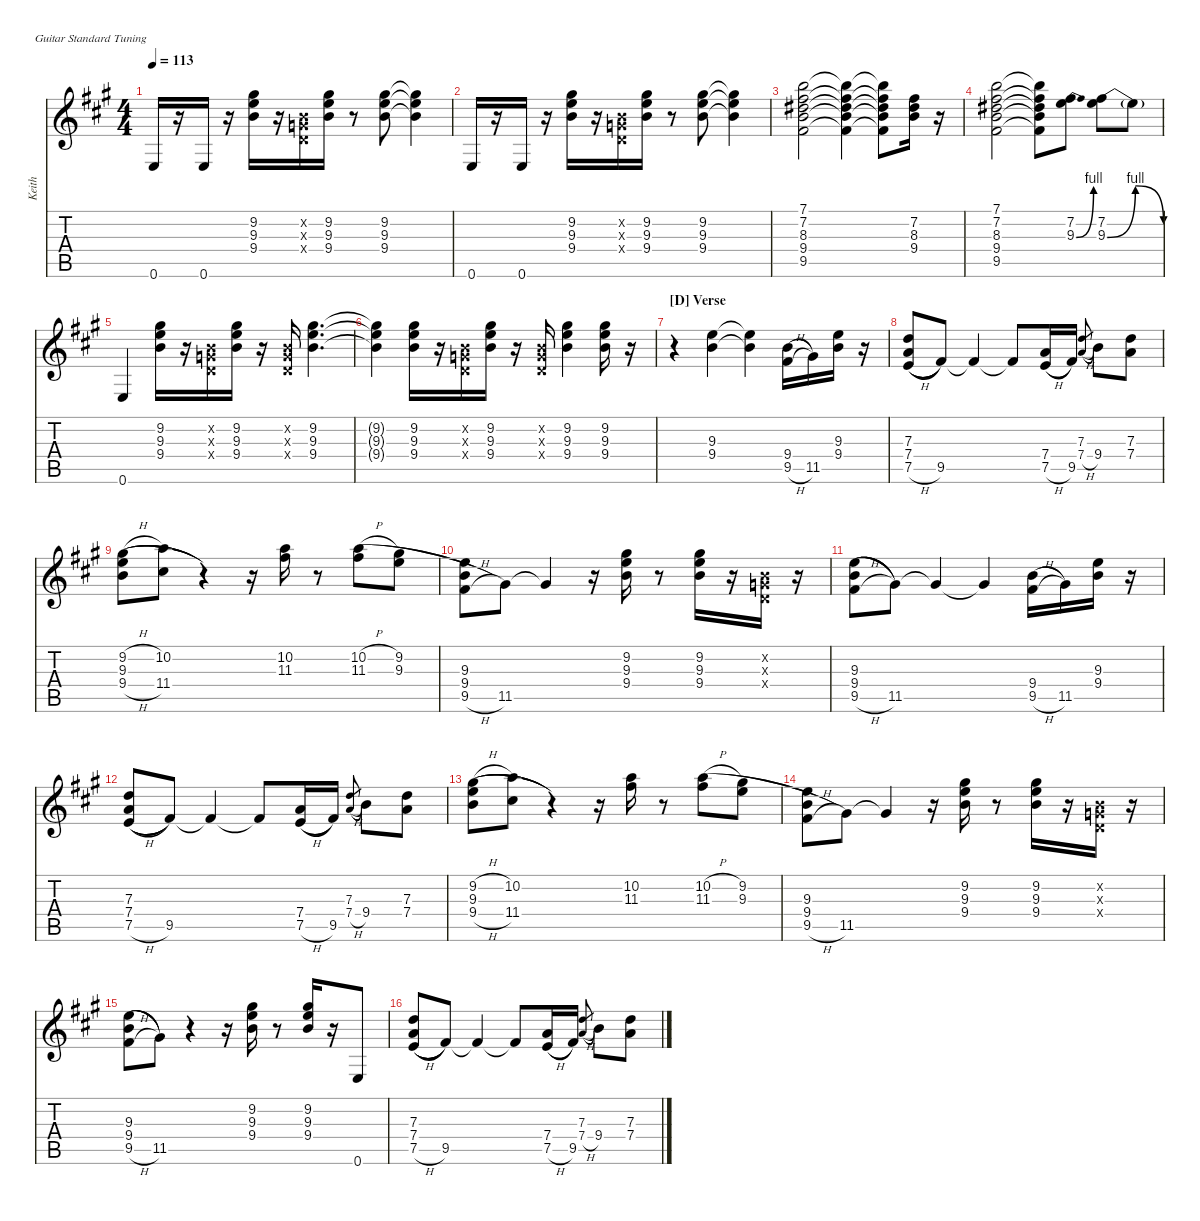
\defaultSystemsLayout 4
\hideDynamics
\bracketExtendMode nobrackets
\otherSystemsTrackNameOrientation horizontal
\track ("Keith Richards" "Keith") {instrument overdrivenguitar}
\staff {score tabs}
\tuning (E4 B3 G3 D3 A2 E2)
\ts (4 4)
\tempo 113
\clef g2
\ks a
0.6.16{dy mf} r.16 0.6.16 r.16 (9.4 9.3 9.2).16 r.16 (0.4{x} 0.3{x} 0.2{x}).16 (9.4 9.3 9.2).16 r.8 (9.4 9.3 9.2).8 (9.4{t} 9.3{t} 9.2{t}).4 |
0.6.16 r.16 0.6.16 r.16 (9.4 9.3 9.2).16 r.16 (0.4{x} 0.3{x} 0.2{x}).16 (9.4 9.3 9.2).16 r.8 (9.4 9.3 9.2).8 (9.4{t} 9.3{t} 9.2{t}).4 |
(9.5 9.4 8.3 7.2 7.1).2 (9.5{t} 9.4{t} 8.3{t} 7.2{t} 7.1{t}).4 (9.5{t} 9.4{t} 8.3{t} 7.2{t} 7.1{t}).8 (9.4 8.3 7.2).16 r.16 |
(9.5 9.4 8.3 7.2 7.1).2 (9.5{t} 9.4{t} 8.3{t} 7.2{t} 7.1{t}).8 (9.3{be (bend 0 0 60 4)} 7.2).8 (9.3{be (bendrelease 0 0 10.2 4 20.4 4 30 0)} 7.2).8 9.3{t}.8 |
0.6.4 (9.4 9.3 9.2).16 r.16 (0.4{x} 0.3{x} 0.2{x}).16 (9.4 9.3 9.2).16 r.16 (0.4{x} 0.3{x} 0.2{x}).16 (9.4 9.3 9.2).4{d} |
(9.4{t} 9.3{t} 9.2{t}).4 (9.4 9.3 9.2).16 r.16 (0.4{x} 0.3{x} 0.2{x}).16 (9.4 9.3 9.2).16 r.16 (0.4{x} 0.3{x} 0.2{x}).16 (9.4 9.3 9.2).4 (9.4 9.3 9.2).16 r.16 |
\section ("D" "Verse")
r.4 (9.4 9.3).4 (9.4{t} 9.3{t}).4 (9.5{h} 9.4).16{legatoorigin} 11.5.16 (9.4 9.3).16 r.16 |
(7.5{h} 7.4 7.3).8{legatoorigin} 9.5.8 9.5{t}.4 9.5{t}.8 (7.5{h} 7.4).16{legatoorigin} 9.5.16 (7.4{h} 7.3).8{gr legatoorigin} 9.4.8 (7.4 7.3).8 |
(9.4{h} 9.3 9.2{h}).8{legatoorigin} (11.4 10.2).8{legatoorigin} r.4 r.16 (11.3 10.2).16 r.8 (11.3{h} 10.2{h}).8{legatoorigin} (9.3 9.2).8{legatoorigin} |
(9.5{h} 9.4 9.3).8{legatoorigin} 11.5.8 11.5{t}.4 r.16 (9.4 9.3 9.2).16 r.8 (9.4 9.3 9.2).16 r.16 (0.4{x} 0.3{x} 0.2{x}).16 r.16 |
(9.5{h} 9.4 9.3).8{legatoorigin} 11.5.8 11.5{t}.4 11.5{t}.4 (9.5{h} 9.4).16{legatoorigin} 11.5.16 (9.4 9.3).16 r.16 |
(7.5{h} 7.4 7.3).8{legatoorigin} 9.5.8 9.5{t}.4 9.5{t}.8 (7.5{h} 7.4).16{legatoorigin} 9.5.16 (7.4{h} 7.3).8{gr legatoorigin} 9.4.8 (7.4 7.3).8 |
(9.4{h} 9.3 9.2{h}).8{legatoorigin} (11.4 10.2).8{legatoorigin} r.4 r.16 (11.3 10.2).16 r.8 (11.3{h} 10.2{h}).8{legatoorigin} (9.3 9.2).8{legatoorigin} |
(9.5{h} 9.4 9.3).8{legatoorigin} 11.5.8 11.5{t}.4 r.16 (9.4 9.3 9.2).16 r.8 (9.4 9.3 9.2).16 r.16 (0.4{x} 0.3{x} 0.2{x}).16 r.16 |
(9.5{h} 9.4 9.3).8{legatoorigin} 11.5.8 r.4 r.16 (9.4 9.3 9.2).16 r.8 (9.4 9.3 9.2).16 r.16 0.6.8 |
(7.5{h} 7.4 7.3).8{legatoorigin} 9.5.8 9.5{t}.4 9.5{t}.8 (7.5{h} 7.4).16{legatoorigin} 9.5.16 (7.4{h} 7.3).8{gr legatoorigin} 9.4.8 (7.4 7.3).8
